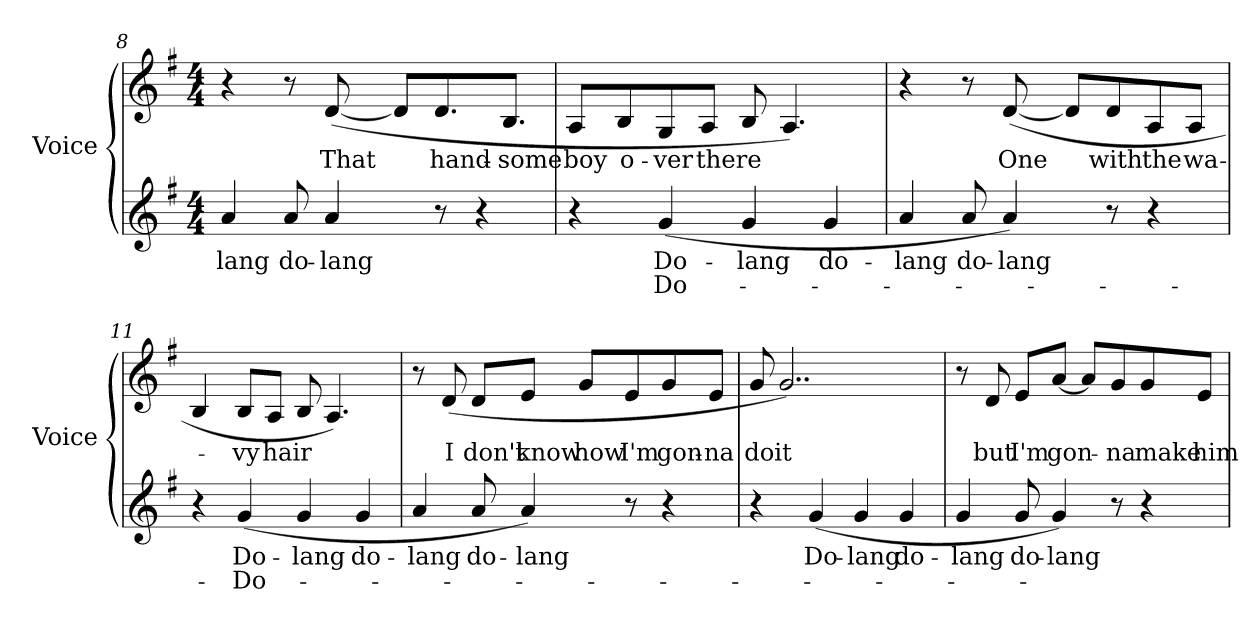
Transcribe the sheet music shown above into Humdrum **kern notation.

**kern	**text	**text	**kern	**text
*part2	*part2	*part2	*part1	*part1
*staff2	*staff2	*staff2	*staff1	*staff1
*I"Voice	*	*	*I"Voice	*
*I'Voice	*	*	*I'Voice	*
*clefG2	*	*	*clefG2	*
*k[f#]	*	*	*k[f#]	*
*G:	*	*	*G:	*
*M4/4	*	*	*M4/4	*
=8	=8	=8	=8	=8
!	!LO:LY:b:color=#000000	!	!	!
4ai/	-lang	.	4r	.
!	!LO:LY:b:color=#000000	!	!	!
8ai/	do-	.	8r	.
!	!LO:LY:b:color=#000000	!	!	!
!	!	!	!	!LO:LY:b:color=#000000
4ai/	-lang	.	([8di/	That
.	.	.	8di/L]	.
!	!	!	!	!LO:LY:b:color=#000000
8r	.	.	8.di/	hand-
4r	.	.	.	.
!	!	!	!	!LO:LY:b:color=#000000
.	.	.	8.Bi/J	-some
=9	=9	=9	=9	=9
!	!	!	!	!LO:LY:b:color=#000000
4r	.	.	8Ai/L	boy
!	!	!	!	!LO:LY:b:color=#000000
.	.	.	8Bi/	o-
!	!LO:LY:b:color=#000000	!LO:LY:b:color=#000000	!	!
!	!	!	!	!LO:LY:b:color=#000000
(4gi/	Do-	-Do-	8Gi/	-ver
!	!	!	!	!LO:LY:b:color=#000000
.	.	.	8Ai/J	there
!	!LO:LY:b:color=#000000	!	!	!
4gi/	-lang	.	8Bi/	.
.	.	.	4.Ai/)	.
!	!LO:LY:b:color=#000000	!	!	!
4gi/	do-	.	.	.
!!LO:LB:g=z
=10	=10	=10	=10	=10
!	!LO:LY:b:color=#000000	!	!	!
4ai/	-lang	.	4r	.
!	!LO:LY:b:color=#000000	!	!	!
8ai/	do-	.	8r	.
!	!LO:LY:b:color=#000000	!	!	!
!	!	!	!	!LO:LY:b:color=#000000
4ai/)	-lang	.	([8di/	One
.	.	.	8di/L]	.
!	!	!	!	!LO:LY:b:color=#000000
8r	.	.	8di/	with
!	!	!	!	!LO:LY:b:color=#000000
4r	.	.	8Ai/	the
!	!	!	!	!LO:LY:b:color=#000000
.	.	.	8Ai/J	wa-
=11	=11	=11	=11	=11
4r	.	.	4Bi/	.
!	!LO:LY:b:color=#000000	!LO:LY:b:color=#000000	!	!
!	!	!	!	!LO:LY:b:color=#000000
(4gi/	Do-	-Do-	8Bi/L	-vy
!	!	!	!	!LO:LY:b:color=#000000
.	.	.	8Ai/J	hair
!	!LO:LY:b:color=#000000	!	!	!
4gi/	-lang	.	8Bi/	.
.	.	.	4.Ai/)	.
!	!LO:LY:b:color=#000000	!	!	!
4gi/	do-	.	.	.
=12	=12	=12	=12	=12
!	!LO:LY:b:color=#000000	!	!	!
4ai/	-lang	.	8r	.
!	!	!	!	!LO:LY:b:color=#000000
.	.	.	(8di/	I
!	!LO:LY:b:color=#000000	!	!	!
!	!	!	!	!LO:LY:b:color=#000000
8ai/	do-	.	8di/L	don't
!	!LO:LY:b:color=#000000	!	!	!
!	!	!	!	!LO:LY:b:color=#000000
4ai/)	-lang	.	8ei/J	know
!	!	!	!	!LO:LY:b:color=#000000
.	.	.	8gi/L	how
!	!	!	!	!LO:LY:b:color=#000000
8r	.	.	8ei/	I'm
!	!	!	!	!LO:LY:b:color=#000000
4r	.	.	8gi/	gon-
!	!	!	!	!LO:LY:b:color=#000000
.	.	.	8ei/J	-na
=13	=13	=13	=13	=13
!	!	!	!	!LO:LY:b:color=#000000
4r	.	.	8gi/	do
!	!	!	!	!LO:LY:b:color=#000000
.	.	.	2..gi/)	it
!	!LO:LY:b:color=#000000	!	!	!
(4gi/	Do-	.	.	.
!	!LO:LY:b:color=#000000	!	!	!
4gi/	-lang	.	.	.
!	!LO:LY:b:color=#000000	!	!	!
4gi/	do-	.	.	.
!!LO:LB:g=z
=14	=14	=14	=14	=14
!	!LO:LY:b:color=#000000	!	!	!
4gi/	-lang	.	8r	.
!	!	!	!	!LO:LY:b:color=#000000
.	.	.	8di/	but
!	!LO:LY:b:color=#000000	!	!	!
!	!	!	!	!LO:LY:b:color=#000000
8gi/	do-	.	8ei/L	I'm
!	!LO:LY:b:color=#000000	!	!	!
!	!	!	!	!LO:LY:b:color=#000000
4gi/)	-lang	.	[8ai/J	gon-
.	.	.	8ai/L]	.
!	!	!	!	!LO:LY:b:color=#000000
8r	.	.	8gi/	-na
!	!	!	!	!LO:LY:b:color=#000000
4r	.	.	8gi/	make
!	!	!	!	!LO:LY:b:color=#000000
.	.	.	8ei/J	him
=	=	=	=	=
*-	*-	*-	*-	*-
